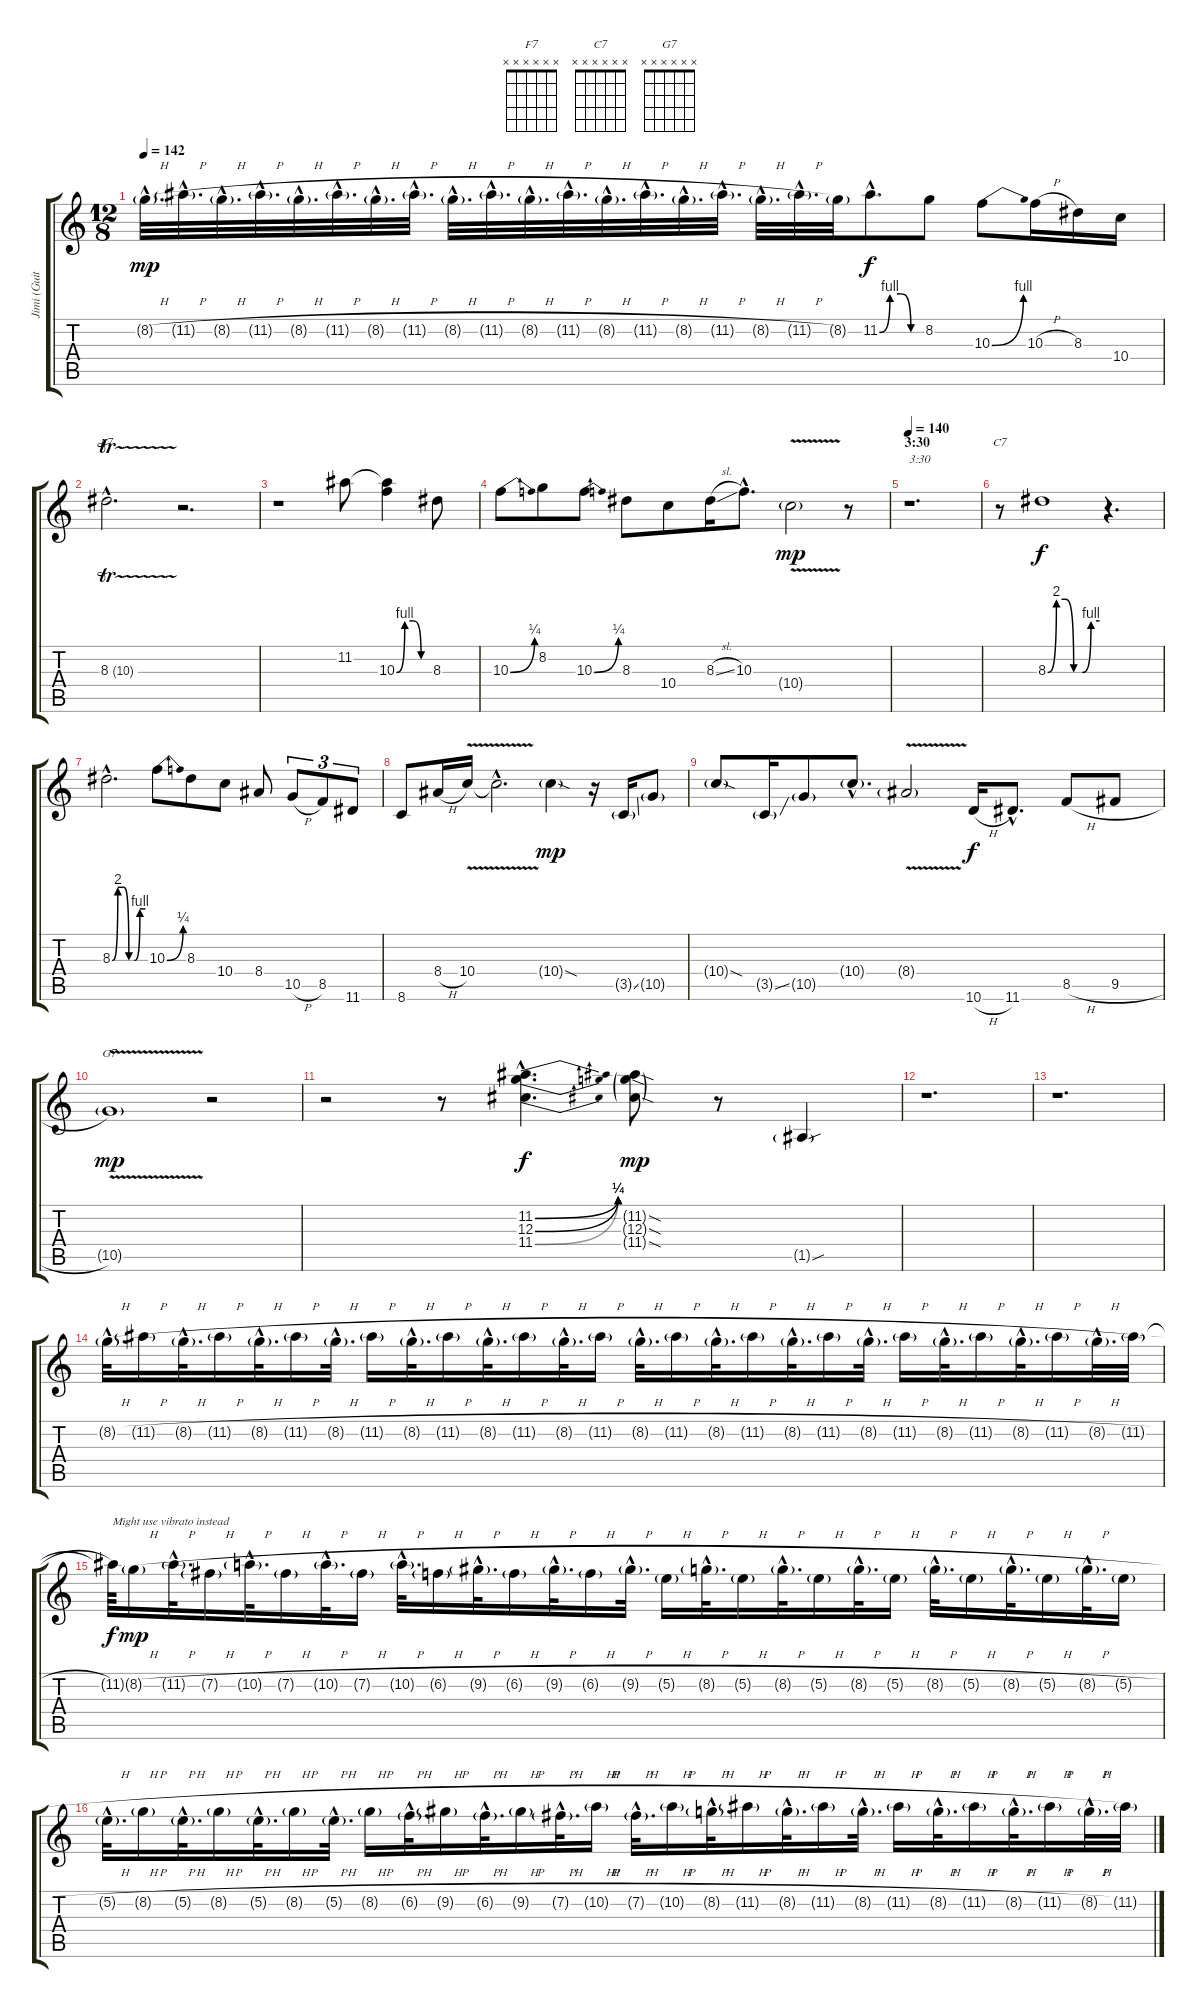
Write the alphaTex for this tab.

\track ("Jimi (Guitar)" "Jimi (Guit") {instrument overdrivenguitar}
\staff {score tabs}
\tuning (E4 B3 G3 D3 A2 E2) {hide}
\chord ("F7" x x x x x x)
\chord ("C7" x x x x x x)
\chord ("G7" x x x x x x)
\ts (12 8)
\tempo 142
\clef g2
\ks c
8.2{h g hac}.32{d dy mp} 11.2{h g hac}.32{d} 8.2{h g hac}.32{d} 11.2{h g hac}.32{d} 8.2{h g hac}.32{d} 11.2{h g hac}.32{d} 8.2{h g hac}.32{d} 11.2{h g hac}.32{d} 8.2{h g hac}.32{d} 11.2{h g hac}.32{d} 8.2{h g hac}.32{d} 11.2{h g hac}.32{d} 8.2{h g hac}.32{d} 11.2{h g hac}.32{d} 8.2{h g hac}.32{d} 11.2{h g hac}.32{d} 8.2{h g hac}.32{d} 11.2{h g hac}.32{d} 8.2{g}.32 11.2{be (custom 0 0 15 4 30 4 45 0 60 0) hac}.8{d dy f} 8.2.8 10.3{be (bend 0 0 60 4)}.8 10.3{h}.16 8.3.16 10.4.16 |
8.3{tr (10 32) hac}.2{d ch "F7"} r.2{d} |
r.1 11.2.8 (11.2{t} 10.3{be (custom 0 0 15 4 30 4 45 0 60 0)}).4 8.3.8 |
10.3{be (bend 0 0 60 1)}.8 8.2.8 10.3{be (bend 0 0 60 1)}.8 8.3.8 10.4.8 8.3{sl}.16 10.3{hac}.8{d} 10.4{v g}.2{dy mp} r.8 |
\section ("" "3:30")
\tempo 140
r.1{d txt "3:30"} |
r.8{ch "C7"} 8.3{be (custom 0 0 10 8 20 8 30 0 40 0 50 4 60 4)}.1{dy f} r.4{d} |
8.3{be (custom 0 0 10 8 20 8 30 0 40 0 50 4 60 4) hac}.2{d} 10.3{be (bend 0 0 60 1)}.8 8.3.8 10.4.8 8.4.8 10.5{h}.8{tu (3 2)} 8.5.8{tu (3 2)} 11.6.8{tu (3 2)} |
8.6.8 8.4{h}.16 10.4{v}.16 10.4{hac t}.2{d} 10.4{sod g}.4{dy mp} r.16 3.5{ss g}.16 10.5{g}.8 |
10.4{sod g}.8 3.5{ss g}.16 10.5{g}.8 10.4{g hac}.8{d} 8.4{v g}.2 10.6{h}.16{dy f} 11.6{hac}.8{d} 8.5{h}.8 9.5{h}.8 |
10.5{v g}.1{ch "G7" dy mp} r.2 |
r.2 r.8 (11.2{be (bend 0 0 60 1) hac} 12.3{be (bend 0 0 60 1) hac} 11.4{be (bend 0 0 60 1) hac}).4{d dy f} (11.2{sod g} 12.3{sod g} 11.4{sod g}).8{dy mp} r.8 1.5{sou g}.4 |
r.1{d} |
r.1{d} |
8.2{h g hac}.32{d} 11.2{h g}.16 8.2{h g hac}.32{d} 11.2{h g}.16 8.2{h g hac}.32{d} 11.2{h g}.16 8.2{h g hac}.32{d} 11.2{h g}.16 8.2{h g hac}.32{d} 11.2{h g}.16 8.2{h g hac}.32{d} 11.2{h g}.16 8.2{h g hac}.32{d} 11.2{h g}.16 8.2{h g hac}.32{d} 11.2{h g}.16 8.2{h g hac}.32{d} 11.2{h g}.16 8.2{h g hac}.32{d} 11.2{h g}.16 8.2{h g hac}.32{d} 11.2{h g}.16 8.2{h g hac}.32{d} 11.2{h g}.16 8.2{h g hac}.32{d} 11.2{h g}.16 8.2{h g hac}.32{d} 11.2{h g}.32 |
11.2{t}.64{txt "Might use vibrato instead" dy f} 8.2{h g}.16{dy mp} 11.2{h g hac}.32{d} 7.2{h g}.16 10.2{h g hac}.32{d} 7.2{h g}.16 10.2{h g hac}.32{d} 7.2{h g}.16 10.2{h g hac}.32{d} 6.2{h g}.16 9.2{h g hac}.32{d} 6.2{h g}.16 9.2{h g hac}.32{d} 6.2{h g}.16 9.2{h g hac}.32{d} 5.2{h g}.16 8.2{h g hac}.32{d} 5.2{h g}.16 8.2{h g hac}.32{d} 5.2{h g}.16 8.2{h g hac}.32{d} 5.2{h g}.16 8.2{h g hac}.32{d} 5.2{h g}.16 8.2{h g hac}.32{d} 5.2{h g}.16 8.2{h g hac}.32{d} 5.2{h g}.16 |
5.2{h g hac}.32{d} 8.2{h g}.16 5.2{h g hac}.32{d} 8.2{h g}.16 5.2{h g hac}.32{d} 8.2{h g}.16 5.2{h g hac}.32{d} 8.2{h g}.16 6.2{h g hac}.32{d} 9.2{h g}.16 6.2{h g hac}.32{d} 9.2{h g}.16 7.2{h g hac}.32{d} 10.2{h g}.16 7.2{h g hac}.32{d} 10.2{h g}.16 8.2{h g hac}.32{d} 11.2{h g}.16 8.2{h g hac}.32{d} 11.2{h g}.16 8.2{h g hac}.32{d} 11.2{h g}.16 8.2{h g hac}.32{d} 11.2{h g}.16 8.2{h g hac}.32{d} 11.2{h g}.16 8.2{h g hac}.32{d} 11.2{h g}.32
